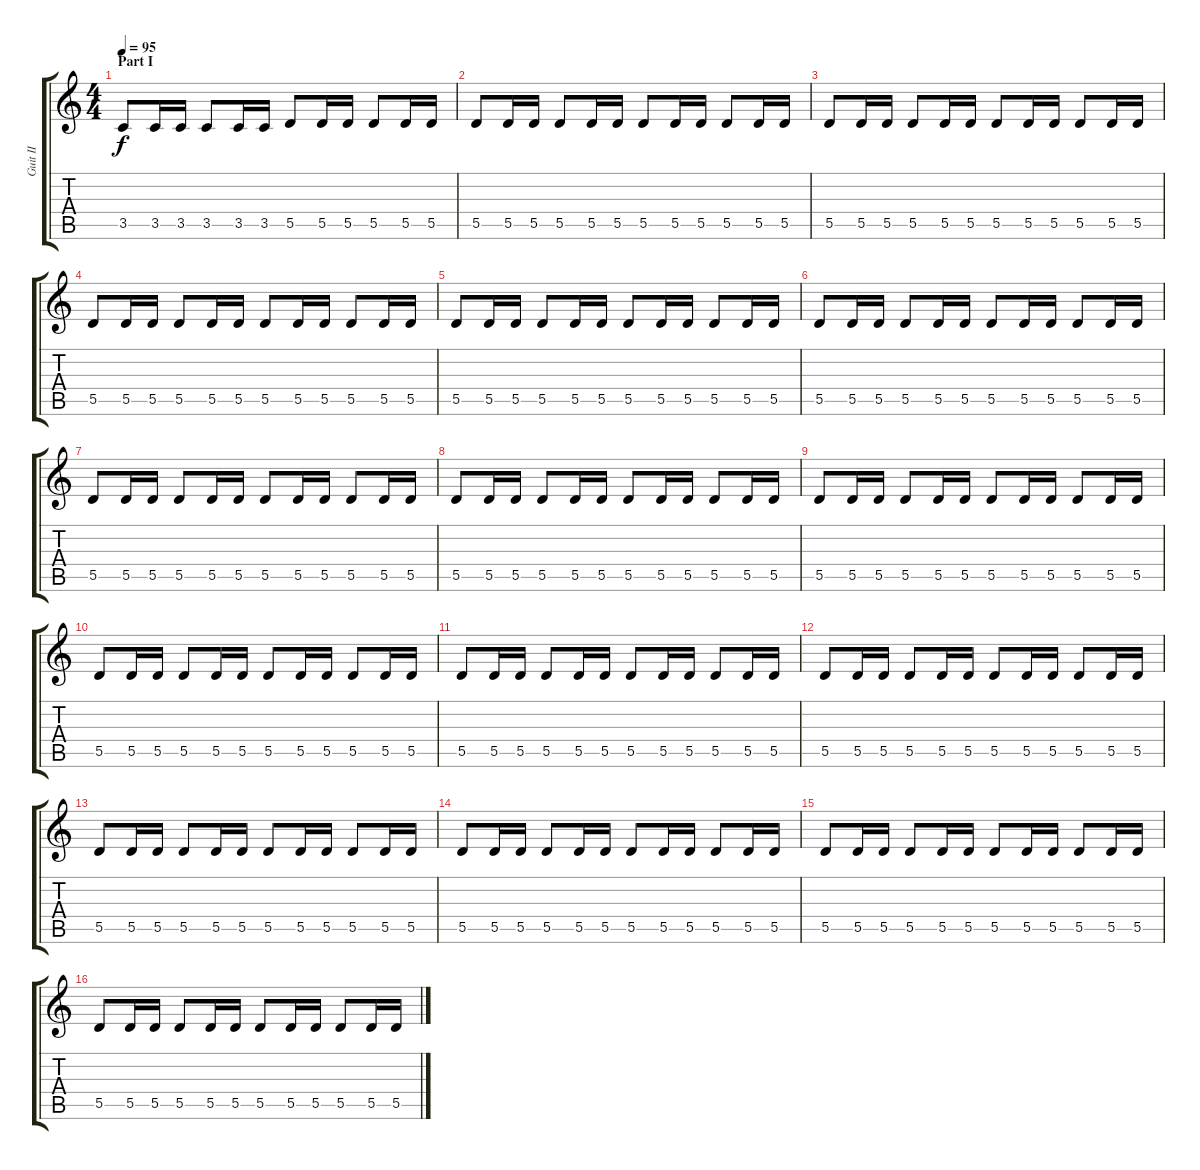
\track ("Guit II" "Guit II") {instrument electricguitarmuted}
\staff {score tabs}
\tuning (E4 B3 G3 D3 A2 E2) {hide}
\ts (4 4)
\section ("" "Part I")
\tempo 95
\clef g2
\ks c
3.5.8{dy f instrument electricguitarmuted} 3.5.16 3.5.16 3.5.8 3.5.16 3.5.16 5.5.8 5.5.16 5.5.16 5.5.8 5.5.16 5.5.16 |
5.5.8 5.5.16 5.5.16 5.5.8 5.5.16 5.5.16 5.5.8 5.5.16 5.5.16 5.5.8 5.5.16 5.5.16 |
5.5.8 5.5.16 5.5.16 5.5.8 5.5.16 5.5.16 5.5.8 5.5.16 5.5.16 5.5.8 5.5.16 5.5.16 |
5.5.8 5.5.16 5.5.16 5.5.8 5.5.16 5.5.16 5.5.8 5.5.16 5.5.16 5.5.8 5.5.16 5.5.16 |
5.5.8 5.5.16 5.5.16 5.5.8 5.5.16 5.5.16 5.5.8 5.5.16 5.5.16 5.5.8 5.5.16 5.5.16 |
5.5.8 5.5.16 5.5.16 5.5.8 5.5.16 5.5.16 5.5.8 5.5.16 5.5.16 5.5.8 5.5.16 5.5.16 |
5.5.8 5.5.16 5.5.16 5.5.8 5.5.16 5.5.16 5.5.8 5.5.16 5.5.16 5.5.8 5.5.16 5.5.16 |
5.5.8 5.5.16 5.5.16 5.5.8 5.5.16 5.5.16 5.5.8 5.5.16 5.5.16 5.5.8 5.5.16 5.5.16 |
5.5.8 5.5.16 5.5.16 5.5.8 5.5.16 5.5.16 5.5.8 5.5.16 5.5.16 5.5.8 5.5.16 5.5.16 |
5.5.8 5.5.16 5.5.16 5.5.8 5.5.16 5.5.16 5.5.8 5.5.16 5.5.16 5.5.8 5.5.16 5.5.16 |
5.5.8 5.5.16 5.5.16 5.5.8 5.5.16 5.5.16 5.5.8 5.5.16 5.5.16 5.5.8 5.5.16 5.5.16 |
5.5.8 5.5.16 5.5.16 5.5.8 5.5.16 5.5.16 5.5.8 5.5.16 5.5.16 5.5.8 5.5.16 5.5.16 |
5.5.8 5.5.16 5.5.16 5.5.8 5.5.16 5.5.16 5.5.8 5.5.16 5.5.16 5.5.8 5.5.16 5.5.16 |
5.5.8 5.5.16 5.5.16 5.5.8 5.5.16 5.5.16 5.5.8 5.5.16 5.5.16 5.5.8 5.5.16 5.5.16 |
5.5.8 5.5.16 5.5.16 5.5.8 5.5.16 5.5.16 5.5.8 5.5.16 5.5.16 5.5.8 5.5.16 5.5.16 |
5.5.8 5.5.16 5.5.16 5.5.8 5.5.16 5.5.16 5.5.8 5.5.16 5.5.16 5.5.8 5.5.16 5.5.16
